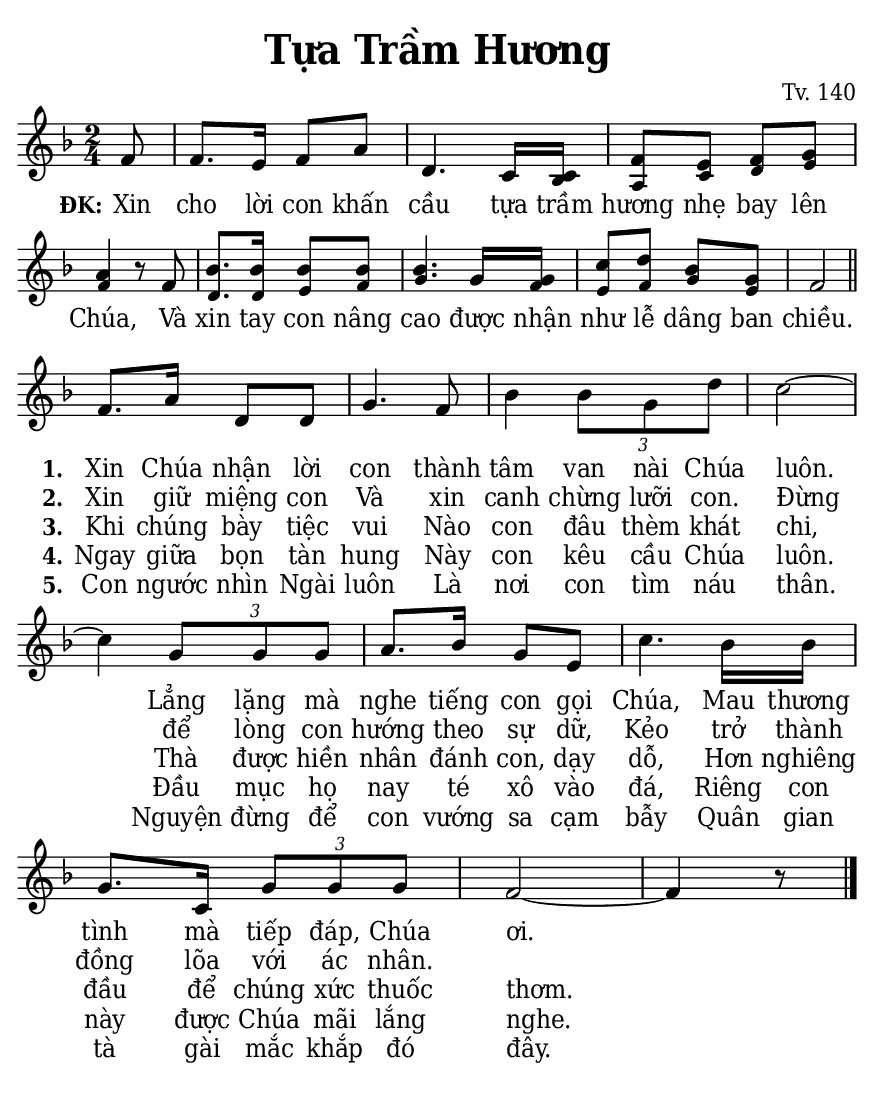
% Cài đặt chung\
\version "2.22.1"
\include "english.ly"

\header {
  title = \markup { \fontsize #1 "Tựa Trầm Hương" }
  composer = "Tv. 140"
  %arranger = "Lm. Kim Long"
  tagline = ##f
}

% Nhạc phiên khúc
nhacPhienKhucSop = \relative c' {
  \partial 8 f8 |
  f8. e16 f8 a |
  d,4. c16 c |
  f8 e f g |
  a4 r8 f |
  bf8. bf16 bf8 bf |
  bf4. g16 g |
  c8 d bf g |
  f2 \bar "||" \break
  
  f8. a16 d,8 d |
  g4. f8 |
  bf4 \tuplet 3/2 { bf8 g d' } |
  c2 ~ |
  c4 \tuplet 3/2 { g8 g g } |
  a8. bf16 g8 e |
  c'4. bf16 bf |
  g8. c,16 \tuplet 3/2 { g'8 g g } |
  f2 ~ |
  f4 r8 \bar "|."
}

nhacPhienKhucAlto = \relative c' {
  f8 |
  f8. e16 f8 a |
  d,4. c16 bf |
  a8 c d e |
  f4 r8 f |
  d8. d16 e8 f |
  g4. g16 f |
  e8 f g e |
  f2
}

% Lời phiên khúc
loiPhienKhucSop = \lyrics {
  \set stanza = "ĐK:"
  Xin cho lời con khấn cầu
  tựa trầm hương nhẹ bay lên Chúa,
  Và xin tay con nâng cao
  được nhận như lễ dâng ban chiều.
  <<
    {
      \set stanza = "1."
      Xin Chúa nhận lời con thành tâm van nài Chúa luôn.
      Lẳng lặng mà nghe tiếng con gọi Chúa,
      Mau thương tình mà tiếp đáp, Chúa ơi.
    }
    \new Lyrics {
	    \set associatedVoice = "beSop"
	    \set stanza = "2."
	    Xin giữ miệng con
	    Và xin canh chừng lưỡi con.
	    Đừng để lòng con hướng theo sự dữ,
	    Kẻo trở thành đồng lõa với ác nhân.
    }
    \new Lyrics {
	    \set associatedVoice = "beSop"
	    \set stanza = "3."
	    Khi chúng bày tiệc vui
	    Nào con đâu thèm khát chi,
	    Thà được hiền nhân đánh con, dạy dỗ,
	    Hơn nghiêng đầu để chúng xức thuốc thơm.
    }
    \new Lyrics {
	    \set associatedVoice = "beSop"
	    \set stanza = "4."
	    Ngay giữa bọn tàn hung
	    Này con kêu cầu Chúa luôn.
	    Đầu mục họ nay té xô vào đá,
	    Riêng con này được Chúa mãi lắng nghe.
    }
    \new Lyrics {
	    \set associatedVoice = "beSop"
	    \set stanza = "5."
	    Con ngước nhìn Ngài luôn
	    Là nơi con tìm náu thân.
	    Nguyện đừng để con vướng sa cạm bẫy
	    Quân gian tà gài mắc khắp đó đây.
    }
  >>
}

% Dàn trang
\paper {
  #(set-paper-size "a5")
  top-margin = 3\mm
  bottom-margin = 3\mm
  left-margin = 3\mm
  right-margin = 3\mm
  indent = #0
  #(define fonts
	 (make-pango-font-tree "Deja Vu Serif Condensed"
	 		       "Deja Vu Serif Condensed"
			       "Deja Vu Serif Condensed"
			       (/ 20 20)))
  print-page-number = ##f
  page-count = #1
}

TongNhip = {
  \key f \major \time 2/4
  \set Timing.beamExceptions = #'()
  \set Timing.baseMoment = #(ly:make-moment 1/4)
}

% Đổi kích thước nốt cho bè phụ
notBePhu =
#(define-music-function (font-size music) (number? ly:music?)
   (for-some-music
     (lambda (m)
       (if (music-is-of-type? m 'rhythmic-event)
           (begin
             (set! (ly:music-property m 'tweaks)
                   (cons `(font-size . ,font-size)
                         (ly:music-property m 'tweaks)))
             #t)
           #f))
     music)
   music)

\score {
  \new ChoirStaff <<
    \new Staff \with {
        \consists "Merge_rests_engraver"
        printPartCombineTexts = ##f
      }
      <<
      \new Voice \TongNhip \partCombine 
        \nhacPhienKhucSop
        \notBePhu -1 { \nhacPhienKhucAlto }
      \new NullVoice = beSop \nhacPhienKhucSop
      \new Lyrics \lyricsto beSop \loiPhienKhucSop
      >>
  >>
  \layout {
    %\override Staff.TimeSignature.transparent = ##t
    \override Lyrics.LyricSpace.minimum-distance = #0.8
    \override Score.BarNumber.break-visibility = ##(#f #f #f)
    \override Score.SpacingSpanner.uniform-stretching = ##t
  } 
}
